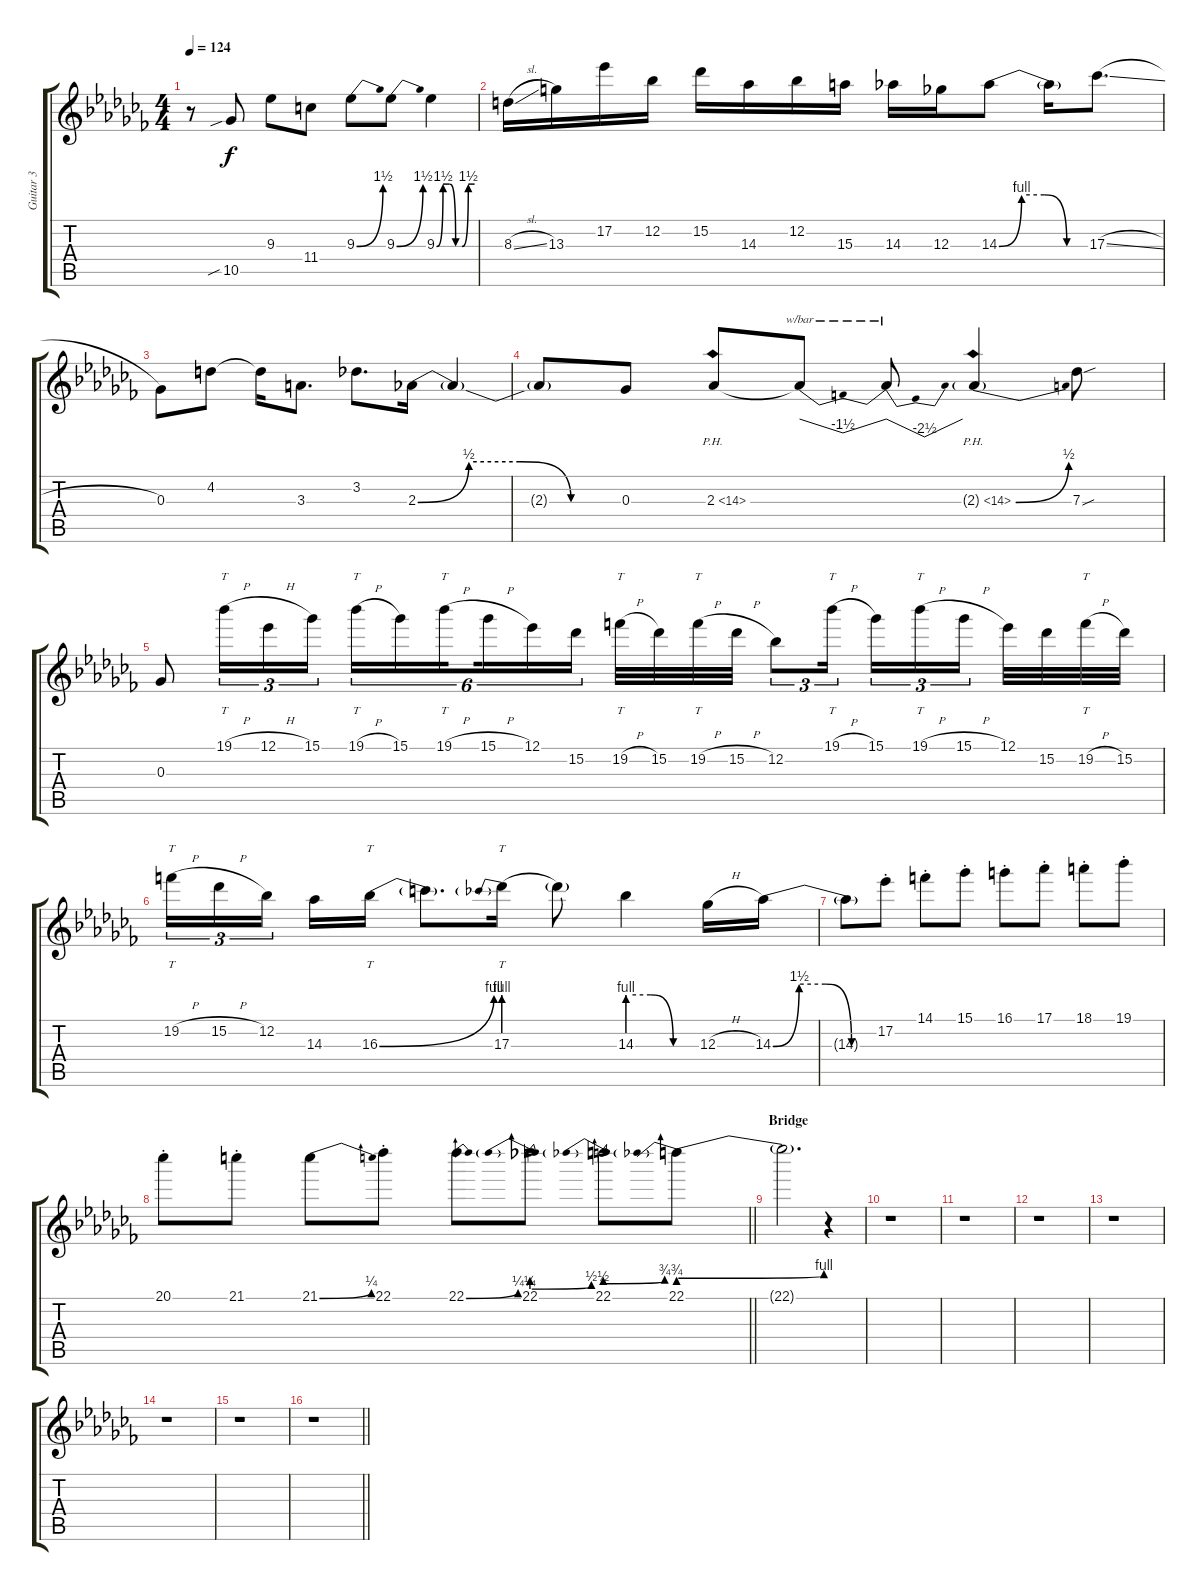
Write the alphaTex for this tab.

\track ("Guitar 3" "Guitar 3") {instrument distortionguitar}
\staff {score tabs}
\tuning (Eb4 Bb3 Gb3 Db3 Ab2 Db2) {hide}
\ts (4 4)
\tempo 124
\clef g2
\ks cb
r.8{dy f} 10.5{sib}.8 9.3.8 11.4.8 9.3{be (bend 0 0 60 6)}.8 9.3{be (bend 0 0 60 6)}.8 9.3{be (custom 0 0 10 6 20 6 30 0 40 0 50 6 60 6)}.4 |
8.3{sl}.16 13.3.16 17.2.16 12.2.16 15.2.16 14.3.16 12.2.16 15.3.16 14.3.16 12.3.16 14.3{be (custom 0 0 15 4 30 4 45 0 60 0)}.8 14.3{t}.16 17.3{sl}.8{d} |
0.3.8 4.2.8 4.2{t}.16 3.3.8{d} 3.2.8{d} 2.3{be (custom 0 0 15 2 30 2 45 0 60 0)}.16 2.3{t}.4 |
2.3{t}.8 0.3.8 2.3{ph 12}.8 2.3{t}.8{tbe (dip default 0 0 30 -6 60 0)} 2.3{t}.8{tbe (dip default 0 0 30 -10 60 0)} 2.3{be (bend 0 0 60 2) ph 12 g}.4 7.3{sou}.8 |
0.3.8 19.1{h}.16{tt tu (3 2)} 12.1{h}.16{tu (3 2)} 15.1.16{tu (3 2)} 19.1{h}.16{tt tu (6 4)} 15.1.16{tu (6 4)} 19.1{h}.16{tt tu (6 4) beam splitsecondary} 15.1{h}.16{tu (6 4)} 12.1.16{tu (6 4)} 15.2.16{tu (6 4)} 19.2{h}.32{tt} 15.2.32 19.2{h}.32{tt} 15.2{h}.32 12.2.8{tu (3 2)} 19.1{h}.16{tt tu (3 2)} 15.1.16{tu (3 2)} 19.1{h}.16{tt tu (3 2)} 15.1{h}.16{tu (3 2) beam splitsecondary} 12.1.32 15.2.32 19.2{h}.32{tt} 15.2.32 |
19.2{h}.16{tt tu (3 2)} 15.2{h}.16{tu (3 2)} 12.2.16{tu (3 2) beam splitsecondary} 14.3.16 16.3{be (bend 0 0 60 4)}.16{tt} 16.3{t}.8{d} 17.3{be (prebend 0 4 60 4)}.16{tt} 17.3{t}.8 14.3{be (custom 0 4 20 4 40 0 60 0)}.4 12.3{h}.16 14.3{be (custom 0 0 15 6 30 6 45 0 60 0)}.16 |
14.3{t}.8 17.2{st}.8 14.1{st}.8 15.1{st}.8 16.1{st}.8 17.1{st}.8 18.1{st}.8 19.1{st}.8 |
\barLineRight lightlight
20.1{st}.8 21.1{st}.8 21.1{be (bend 0 0 60 1)}.8 22.1{st}.8 22.1{be (bend 0 0 60 1)}.8 22.1{be (prebendbend 0 1 60 2)}.8 22.1{be (prebendbend 0 2 60 3)}.8 22.1{be (prebendbend 0 3 60 4)}.8 |
\section ("" "Bridge")
22.1{t}.2{d} r.4 |
r.1 |
r.1 |
r.1 |
r.1 |
r.1 |
r.1 |
\barLineRight lightlight
r.1
